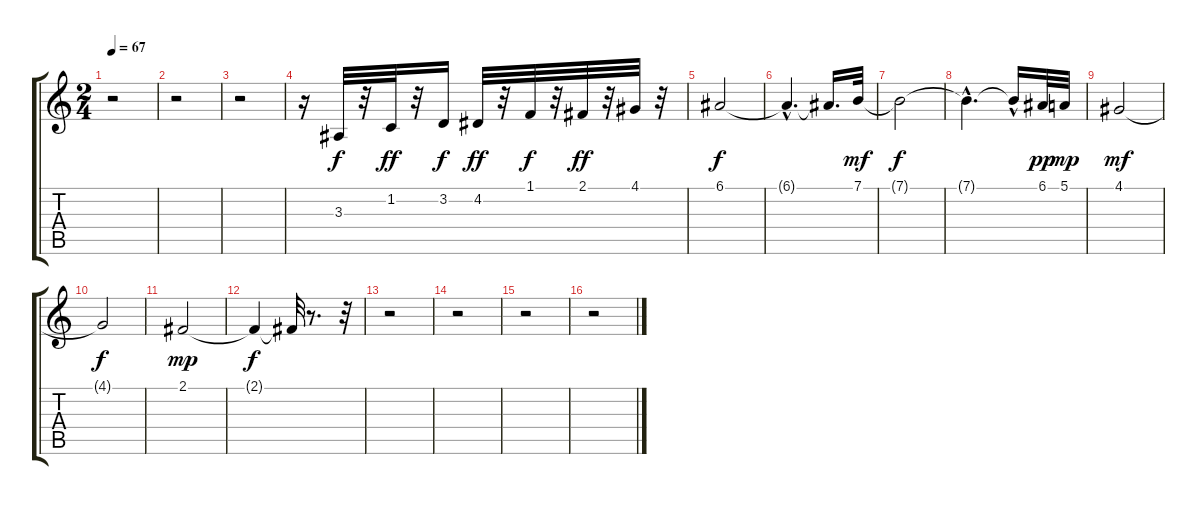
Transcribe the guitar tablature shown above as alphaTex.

\track "" {instrument accordion}
\staff {score tabs}
\tuning (E4 B3 G3 D3 A2 E2) {hide}
\ts (2 4)
\tempo 67
\clef g2
\ks c
r.2{dy f} |
r.2 |
r.2 |
r.16 3.3.32 r.32 1.2.32{dy ff} r.32 3.2.16{dy f} 4.2.32{dy ff} r.32 1.1.32{dy f} r.32 2.1.32{dy ff} r.32 4.1.32 r.32 |
6.1.2{dy f} |
6.1{hac t}.4{d} 6.1{t}.16{d} 7.1.32{dy mf} |
7.1{t}.2{dy f} |
7.1{hac t}.4{d} 7.1{hac t}.16 6.1.32{dy pp} 5.1.32{dy mp} |
4.1.2{dy mf} |
4.1{t}.2{dy f} |
2.1.2{dy mp} |
2.1{t}.4{dy f} 2.1{t}.32 r.8{d} r.32 |
r.2 |
r.2 |
r.2 |
r.2
